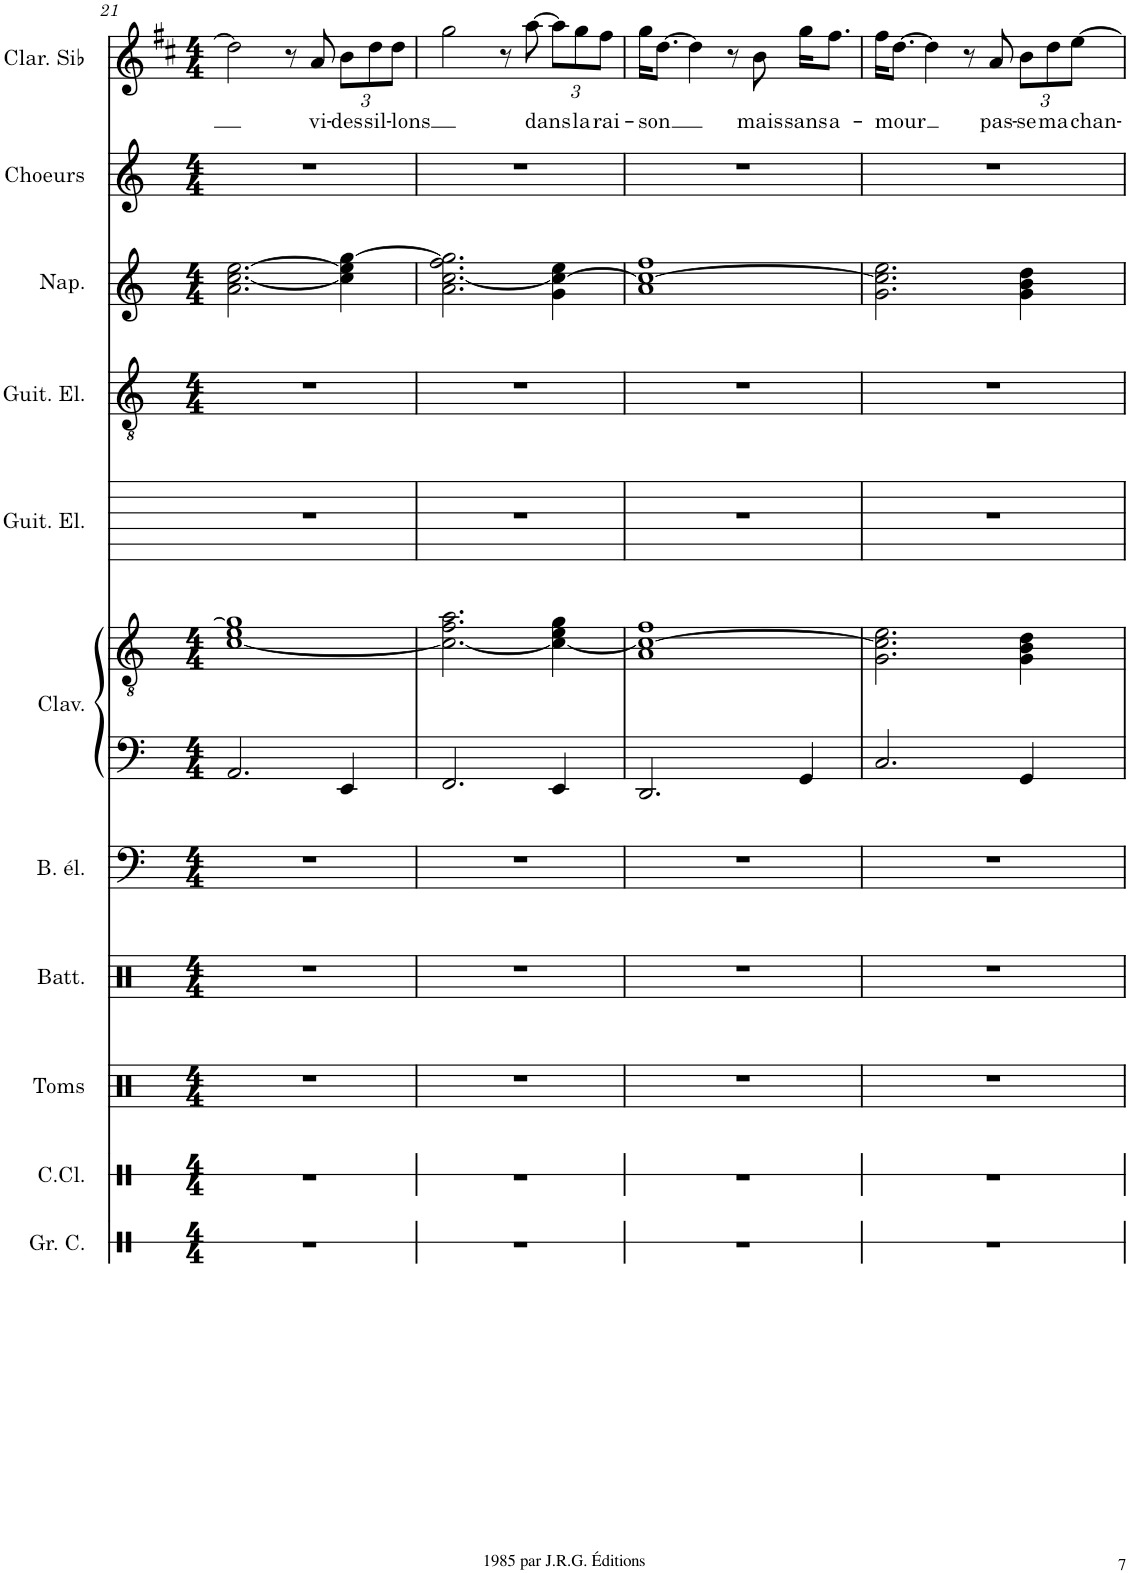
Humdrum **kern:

**kern	**kern	**kern	**kern	**kern	**kern	**kern	**kern	**kern	**kern	**kern	**kern	**text
*part11	*part10	*part9	*part8	*part7	*part6	*part6	*part5	*part4	*part3	*part2	*part1	*part1
*staff12	*staff11	*staff10	*staff9	*staff8	*staff7	*staff6	*staff5	*staff4	*staff3	*staff2	*staff1	*staff1
*I"Grosse caisse	*I"Caisse claire	*I"Toms	*I"Batterie	*I"Basse électrique	*I"Clavier	*	*I"Guitare électrique	*I"Guitare électrique	*I"Nappes	*I"Choeurs	*I"Clarinette en Sib	*
*I'Gr. C.	*I'C.Cl.	*I'Toms	*I'Batt.	*I'B. él.	*I'Clav.	*	*I'Guit. El.	*I'Guit. El.	*I'Nap.	*I'Choeurs	*I'Clar. Sib	*
!!LO:PB:g=z
*clefX	*clefX	*clefX	*clefX	*clefF4	*clefF4	*clefGv2	*	*clefGv2	*clefG2	*clefG2	*clefG2	*
*	*	*	*	*	*	*	*	*	*	*	*Trd1c2	*
*k[]	*k[]	*k[]	*k[]	*k[]	*k[]	*k[]	*k[]	*k[]	*k[]	*k[]	*k[f#c#]	*
*M4/4	*M4/4	*M4/4	*M4/4	*M4/4	*M4/4	*M4/4	*M4/4	*M4/4	*M4/4	*M4/4	*M4/4	*
=21	=21	=21	=21	=21	=21	=21	=21	=21	=21	=21	=21	=21
1r	1r	1r	1r	1r	2.AA/	[1c 1e 1g]	1r	1r	2.a\ [2.cc\ [2.ee\	1r	2dd\]	.
.	.	.	.	.	.	.	.	.	.	.	8r	.
!	!	!	!	!	!	!	!	!	!	!	!	!LO:LY:b
.	.	.	.	.	.	.	.	.	.	.	8a/	vi-
*	*	*	*	*	*	*	*	*	*	*	*Xbrackettup	*
!	!	!	!	!	!	!	!	!	!	!	!	!LO:LY:b
.	.	.	.	.	4EE/	.	.	.	4cc\] 4ee\] [4gg\	.	12b\L	-des
!	!	!	!	!	!	!	!	!	!	!	!	!LO:LY:b
.	.	.	.	.	.	.	.	.	.	.	12dd\	sil-
!	!	!	!	!	!	!	!	!	!	!	!	!LO:LY:b
.	.	.	.	.	.	.	.	.	.	.	12dd\J	-lons
=22	=22	=22	=22	=22	=22	=22	=22	=22	=22	=22	=22	=22
1r	1r	1r	1r	1r	2.FF/	2.c\_ 2.f\ 2.a\	1r	1r	2.a\ [2.cc\ 2.ff\ 2.gg\]	1r	2gg\	.
.	.	.	.	.	.	.	.	.	.	.	8r	.
!	!	!	!	!	!	!	!	!	!	!	!	!LO:LY:b
.	.	.	.	.	.	.	.	.	.	.	[8aa\	dans
.	.	.	.	.	4EE/	4c\_ 4e\ 4g\	.	.	4g\ 4cc\_ 4ee\	.	12aa\L]	.
!	!	!	!	!	!	!	!	!	!	!	!	!LO:LY:b
.	.	.	.	.	.	.	.	.	.	.	12gg\	la
!	!	!	!	!	!	!	!	!	!	!	!	!LO:LY:b
.	.	.	.	.	.	.	.	.	.	.	12ff#\J	rai-
=23	=23	=23	=23	=23	=23	=23	=23	=23	=23	=23	=23	=23
!	!	!	!	!	!	!	!	!	!	!	!	!LO:LY:b
1r	1r	1r	1r	1r	2.DD/	1A 1c_ 1f	1r	1r	1a 1cc_ 1ff	1r	16gg\KL	-son
.	.	.	.	.	.	.	.	.	.	.	[8.dd\J	.
.	.	.	.	.	.	.	.	.	.	.	4dd\]	.
.	.	.	.	.	.	.	.	.	.	.	8r	.
!	!	!	!	!	!	!	!	!	!	!	!	!LO:LY:b
.	.	.	.	.	.	.	.	.	.	.	8b\	mais
!	!	!	!	!	!	!	!	!	!	!	!	!LO:LY:b
.	.	.	.	.	4GG/	.	.	.	.	.	16gg\KL	sans
!	!	!	!	!	!	!	!	!	!	!	!	!LO:LY:b
.	.	.	.	.	.	.	.	.	.	.	8.ff#\J	a-
=24	=24	=24	=24	=24	=24	=24	=24	=24	=24	=24	=24	=24
!	!	!	!	!	!	!	!	!	!	!	!	!LO:LY:b
1r	1r	1r	1r	1r	2.C/	2.G\ 2.c\] 2.e\	1r	1r	2.g\ 2.cc\] 2.ee\	1r	16ff#\KL	-mour
.	.	.	.	.	.	.	.	.	.	.	[8.dd\J	.
.	.	.	.	.	.	.	.	.	.	.	4dd\]	.
.	.	.	.	.	.	.	.	.	.	.	8r	.
!	!	!	!	!	!	!	!	!	!	!	!	!LO:LY:b
.	.	.	.	.	.	.	.	.	.	.	8a/	pas-
!	!	!	!	!	!	!	!	!	!	!	!	!LO:LY:b
.	.	.	.	.	4GG/	4G\ 4B\ 4d\	.	.	4g\ 4b\ 4dd\	.	12b\L	-se
!	!	!	!	!	!	!	!	!	!	!	!	!LO:LY:b
.	.	.	.	.	.	.	.	.	.	.	12dd\	ma
!	!	!	!	!	!	!	!	!	!	!	!	!LO:LY:b
.	.	.	.	.	.	.	.	.	.	.	[12ee\J	chan-
=	=	=	=	=	=	=	=	=	=	=	=	=
*-	*-	*-	*-	*-	*-	*-	*-	*-	*-	*-	*-	*-
